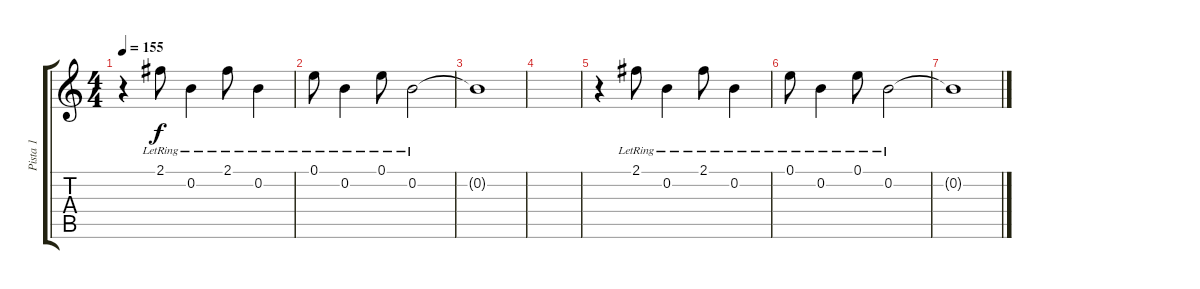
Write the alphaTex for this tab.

\track ("Pista 1" "Pista 1") {instrument acousticguitarnylon}
\staff {score tabs}
\tuning (E4 B3 G3 D3 A2 E2) {hide}
\ts (4 4)
\tempo 155
\clef g2
\ks c
r.4{dy f volume 13 instrument electricguitarclean} 2.1{lr}.8 0.2{lr}.4 2.1{lr}.8 0.2{lr}.4 |
0.1{lr}.8 0.2{lr}.4 0.1{lr}.8 0.2{lr}.2 |
0.2{t}.1 |
|
r.4 2.1{lr}.8 0.2{lr}.4 2.1{lr}.8 0.2{lr}.4 |
0.1{lr}.8 0.2{lr}.4 0.1{lr}.8 0.2{lr}.2 |
0.2{t}.1
